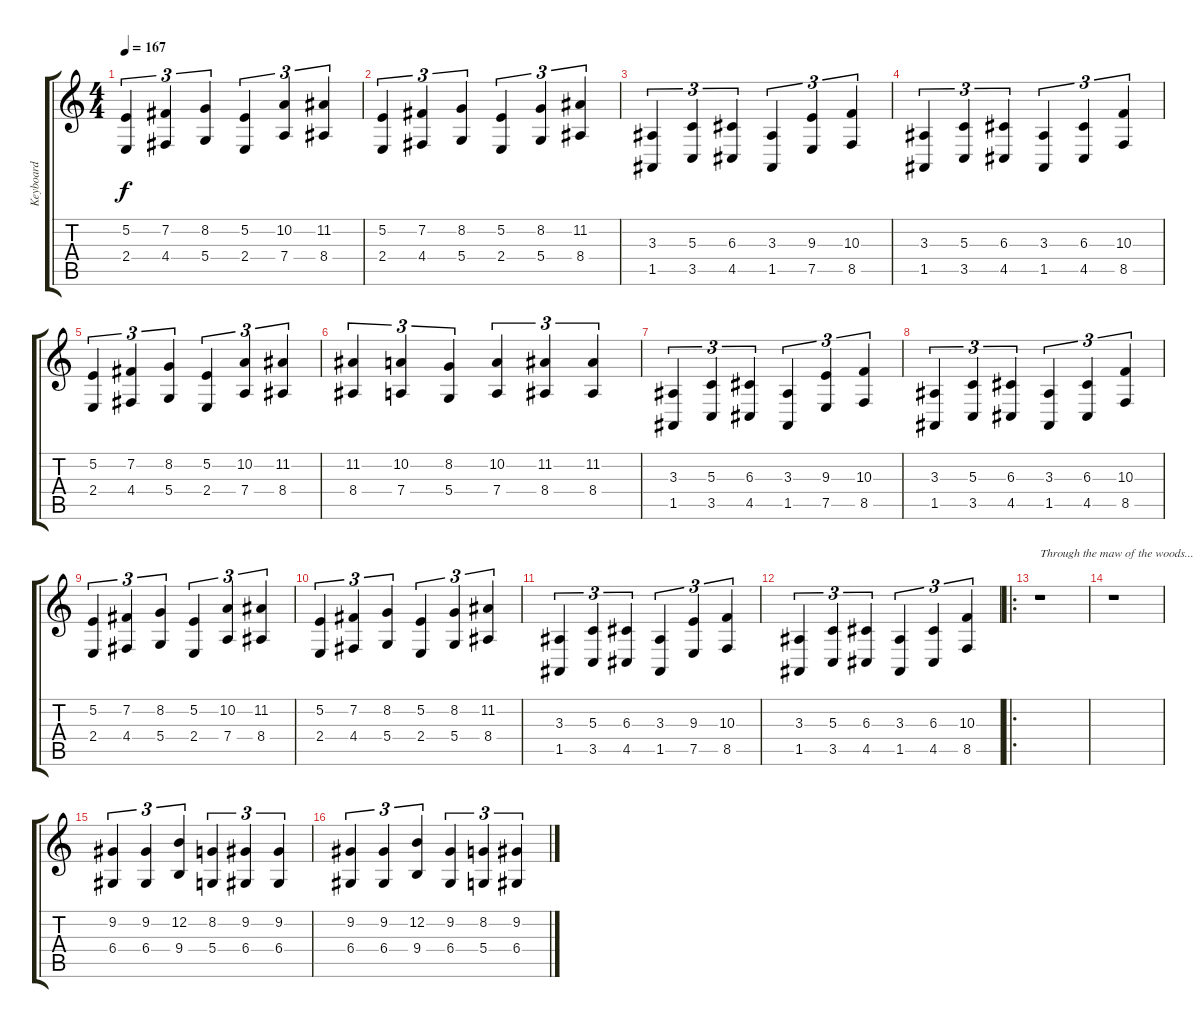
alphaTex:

\track ("Keyboard" "Keyboard") {instrument pad4choir}
\staff {score tabs}
\tuning (E4 B3 G3 D3 A2 E2) {hide}
\ts (4 4)
\tempo 167
\clef g2
\ks c
(5.2 2.4).4{tu (3 2) dy f} (7.2 4.4).4{tu (3 2)} (8.2 5.4).4{tu (3 2)} (5.2 2.4).4{tu (3 2)} (10.2 7.4).4{tu (3 2)} (11.2 8.4).4{tu (3 2)} |
(5.2 2.4).4{tu (3 2)} (7.2 4.4).4{tu (3 2)} (8.2 5.4).4{tu (3 2)} (5.2 2.4).4{tu (3 2)} (8.2 5.4).4{tu (3 2)} (11.2 8.4).4{tu (3 2)} |
(3.3 1.5).4{tu (3 2)} (5.3 3.5).4{tu (3 2)} (6.3 4.5).4{tu (3 2)} (3.3 1.5).4{tu (3 2)} (9.3 7.5).4{tu (3 2)} (10.3 8.5).4{tu (3 2)} |
(3.3 1.5).4{tu (3 2)} (5.3 3.5).4{tu (3 2)} (6.3 4.5).4{tu (3 2)} (3.3 1.5).4{tu (3 2)} (6.3 4.5).4{tu (3 2)} (10.3 8.5).4{tu (3 2)} |
(5.2 2.4).4{tu (3 2)} (7.2 4.4).4{tu (3 2)} (8.2 5.4).4{tu (3 2)} (5.2 2.4).4{tu (3 2)} (10.2 7.4).4{tu (3 2)} (11.2 8.4).4{tu (3 2)} |
(11.2 8.4).4{tu (3 2)} (10.2 7.4).4{tu (3 2)} (8.2 5.4).4{tu (3 2)} (10.2 7.4).4{tu (3 2)} (11.2 8.4).4{tu (3 2)} (11.2 8.4).4{tu (3 2)} |
(3.3 1.5).4{tu (3 2)} (5.3 3.5).4{tu (3 2)} (6.3 4.5).4{tu (3 2)} (3.3 1.5).4{tu (3 2)} (9.3 7.5).4{tu (3 2)} (10.3 8.5).4{tu (3 2)} |
(3.3 1.5).4{tu (3 2)} (5.3 3.5).4{tu (3 2)} (6.3 4.5).4{tu (3 2)} (3.3 1.5).4{tu (3 2)} (6.3 4.5).4{tu (3 2)} (10.3 8.5).4{tu (3 2)} |
(5.2 2.4).4{tu (3 2)} (7.2 4.4).4{tu (3 2)} (8.2 5.4).4{tu (3 2)} (5.2 2.4).4{tu (3 2)} (10.2 7.4).4{tu (3 2)} (11.2 8.4).4{tu (3 2)} |
(5.2 2.4).4{tu (3 2)} (7.2 4.4).4{tu (3 2)} (8.2 5.4).4{tu (3 2)} (5.2 2.4).4{tu (3 2)} (8.2 5.4).4{tu (3 2)} (11.2 8.4).4{tu (3 2)} |
(3.3 1.5).4{tu (3 2)} (5.3 3.5).4{tu (3 2)} (6.3 4.5).4{tu (3 2)} (3.3 1.5).4{tu (3 2)} (9.3 7.5).4{tu (3 2)} (10.3 8.5).4{tu (3 2)} |
(3.3 1.5).4{tu (3 2)} (5.3 3.5).4{tu (3 2)} (6.3 4.5).4{tu (3 2)} (3.3 1.5).4{tu (3 2)} (6.3 4.5).4{tu (3 2)} (10.3 8.5).4{tu (3 2)} |
\ro
r.1{txt "Through the maw of the woods..."} |
r.1 |
(9.2 6.4).4{tu (3 2)} (9.2 6.4).4{tu (3 2)} (12.2 9.4).4{tu (3 2)} (8.2 5.4).4{tu (3 2)} (9.2 6.4).4{tu (3 2)} (9.2 6.4).4{tu (3 2)} |
(9.2 6.4).4{tu (3 2)} (9.2 6.4).4{tu (3 2)} (12.2 9.4).4{tu (3 2)} (9.2 6.4).4{tu (3 2)} (8.2 5.4).4{tu (3 2)} (9.2 6.4).4{tu (3 2)}
